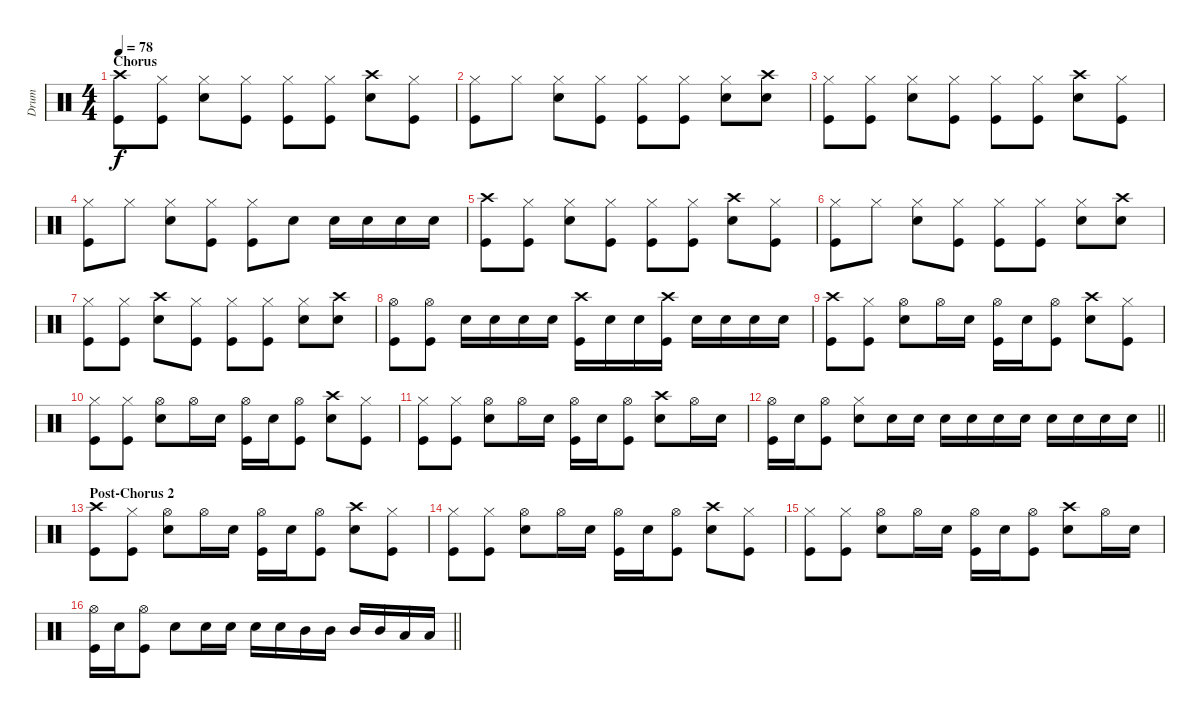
\track ("Drum" "Drum") {instrument percussion}
\staff {score}
\articulation defaults
\ts (4 4)
\section ("" "Chorus")
\tempo 78
\clef neutral
\ks c
("Crash high (hit)" "Kick (hit)").8{dy f} ("Hi-Hat (closed)" "Kick (hit)").8 ("Hi-Hat (closed)" "Snare (hit) 2").8 ("Hi-Hat (closed)" "Kick (hit)").8 ("Hi-Hat (closed)" "Kick (hit)").8 ("Hi-Hat (closed)" "Kick (hit)").8 ("Crash high (hit)" "Snare (hit) 2").8 ("Hi-Hat (closed)" "Kick (hit)").8 |
("Hi-Hat (closed)" "Kick (hit)").8 "Hi-Hat (closed)".8 ("Hi-Hat (closed)" "Snare (hit) 2").8 ("Hi-Hat (closed)" "Kick (hit)").8 ("Hi-Hat (closed)" "Kick (hit)").8 ("Hi-Hat (closed)" "Kick (hit)").8 ("Hi-Hat (closed)" "Snare (hit) 2").8 ("Crash high (hit)" "Snare (hit) 2").8 |
("Hi-Hat (closed)" "Kick (hit)").8 ("Hi-Hat (closed)" "Kick (hit)").8 ("Hi-Hat (closed)" "Snare (hit) 2").8 ("Hi-Hat (closed)" "Kick (hit)").8 ("Hi-Hat (closed)" "Kick (hit)").8 ("Hi-Hat (closed)" "Kick (hit)").8 ("Crash high (hit)" "Snare (hit) 2").8 ("Hi-Hat (closed)" "Kick (hit)").8 |
("Hi-Hat (closed)" "Kick (hit)").8 "Hi-Hat (closed)".8 ("Hi-Hat (closed)" "Snare (hit) 2").8 ("Hi-Hat (closed)" "Kick (hit)").8 ("Hi-Hat (closed)" "Kick (hit)").8 "Snare (hit) 2".8 "Snare (hit) 2".16 "Snare (hit) 2".16 "Snare (hit) 2".16 "Snare (hit) 2".16 |
("Crash high (hit)" "Kick (hit)").8 ("Hi-Hat (closed)" "Kick (hit)").8 ("Hi-Hat (closed)" "Snare (hit) 2").8 ("Hi-Hat (closed)" "Kick (hit)").8 ("Hi-Hat (closed)" "Kick (hit)").8 ("Hi-Hat (closed)" "Kick (hit)").8 ("Crash high (hit)" "Snare (hit) 2").8 ("Hi-Hat (closed)" "Kick (hit)").8 |
("Hi-Hat (closed)" "Kick (hit)").8 "Hi-Hat (closed)".8 ("Hi-Hat (closed)" "Snare (hit) 2").8 ("Hi-Hat (closed)" "Kick (hit)").8 ("Hi-Hat (closed)" "Kick (hit)").8 ("Hi-Hat (closed)" "Kick (hit)").8 ("Hi-Hat (closed)" "Snare (hit) 2").8 ("Crash high (hit)" "Snare (hit) 2").8 |
("Hi-Hat (closed)" "Kick (hit)").8 ("Hi-Hat (closed)" "Kick (hit)").8 ("Crash high (hit)" "Snare (hit) 2").8 ("Hi-Hat (closed)" "Kick (hit)").8 ("Hi-Hat (closed)" "Kick (hit)").8 ("Hi-Hat (closed)" "Kick (hit)").8 ("Hi-Hat (closed)" "Snare (hit) 2").8 ("Crash high (hit)" "Snare (hit) 2").8 |
("Hi-Hat (open)" "Kick (hit)").8 ("Hi-Hat (open)" "Kick (hit)").8 "Snare (hit) 2".16 "Snare (hit) 2".16 "Snare (hit) 2".16 "Snare (hit) 2".16 ("Crash high (hit)" "Kick (hit)").16 "Snare (hit) 2".16 "Snare (hit) 2".16 ("Crash high (hit)" "Kick (hit)").16 "Snare (hit) 2".16 "Snare (hit) 2".16 "Snare (hit) 2".16 "Snare (hit) 2".16 |
("Crash high (hit)" "Kick (hit)").8 ("Hi-Hat (closed)" "Kick (hit)").8 ("Hi-Hat (open)" "Snare (hit) 2").8 "Hi-Hat (open)".16 "Snare (hit) 2".16 ("Hi-Hat (open)" "Kick (hit)").16 "Snare (hit) 2".16 ("Hi-Hat (open)" "Kick (hit)").8 ("Crash high (hit)" "Snare (hit) 2").8 ("Hi-Hat (closed)" "Kick (hit)").8 |
("Hi-Hat (closed)" "Kick (hit)").8 ("Hi-Hat (closed)" "Kick (hit)").8 ("Hi-Hat (open)" "Snare (hit) 2").8 "Hi-Hat (open)".16 "Snare (hit) 2".16 ("Hi-Hat (open)" "Kick (hit)").16 "Snare (hit) 2".16 ("Hi-Hat (open)" "Kick (hit)").8 ("Crash high (hit)" "Snare (hit) 2").8 ("Hi-Hat (closed)" "Kick (hit)").8 |
("Hi-Hat (closed)" "Kick (hit)").8 ("Hi-Hat (closed)" "Kick (hit)").8 ("Hi-Hat (open)" "Snare (hit) 2").8 "Hi-Hat (open)".16 "Snare (hit) 2".16 ("Hi-Hat (open)" "Kick (hit)").16 "Snare (hit) 2".16 ("Hi-Hat (open)" "Kick (hit)").8 ("Crash high (hit)" "Snare (hit) 2").8 "Hi-Hat (open)".16 "Snare (hit) 2".16 |
\barLineRight lightlight
("Hi-Hat (open)" "Kick (hit)").16 "Snare (hit) 2".16 ("Hi-Hat (open)" "Kick (hit)").8 ("Hi-Hat (closed)" "Snare (hit) 2").8 "Snare (hit) 2".16 "Snare (hit) 2".16 "Snare (hit) 2".16 "Snare (hit) 2".16 "Snare (hit) 2".16 "Snare (hit) 2".16 "Snare (hit) 2".16 "Snare (hit) 2".16 "Snare (hit) 2".16 "Snare (hit) 2".16 |
\section ("" "Post-Chorus 2")
("Crash high (hit)" "Kick (hit)").8 ("Hi-Hat (closed)" "Kick (hit)").8 ("Hi-Hat (open)" "Snare (hit) 2").8 "Hi-Hat (open)".16 "Snare (hit) 2".16 ("Hi-Hat (open)" "Kick (hit)").16 "Snare (hit) 2".16 ("Hi-Hat (open)" "Kick (hit)").8 ("Crash high (hit)" "Snare (hit) 2").8 ("Hi-Hat (closed)" "Kick (hit)").8 |
("Hi-Hat (closed)" "Kick (hit)").8 ("Hi-Hat (closed)" "Kick (hit)").8 ("Hi-Hat (open)" "Snare (hit) 2").8 "Hi-Hat (open)".16 "Snare (hit) 2".16 ("Hi-Hat (open)" "Kick (hit)").16 "Snare (hit) 2".16 ("Hi-Hat (open)" "Kick (hit)").8 ("Crash high (hit)" "Snare (hit) 2").8 ("Hi-Hat (closed)" "Kick (hit)").8 |
("Hi-Hat (closed)" "Kick (hit)").8 ("Hi-Hat (closed)" "Kick (hit)").8 ("Hi-Hat (open)" "Snare (hit) 2").8 "Hi-Hat (open)".16 "Snare (hit) 2".16 ("Hi-Hat (open)" "Kick (hit)").16 "Snare (hit) 2".16 ("Hi-Hat (open)" "Kick (hit)").8 ("Crash high (hit)" "Snare (hit) 2").8 "Hi-Hat (open)".16 "Snare (hit) 2".16 |
\barLineRight lightlight
("Hi-Hat (open)" "Kick (hit)").16 "Snare (hit) 2".16 ("Hi-Hat (open)" "Kick (hit)").8 "Snare (hit) 2".8 "Snare (hit) 2".16 "Snare (hit) 2".16 "Snare (hit) 2".16 "Snare (hit) 2".16 "Mid Tom (hit)".16 "Mid Tom (hit)".16 "Mid Tom (hit)".16 "Mid Tom (hit)".16 "Low Tom (hit)".16 "Low Tom (hit)".16
